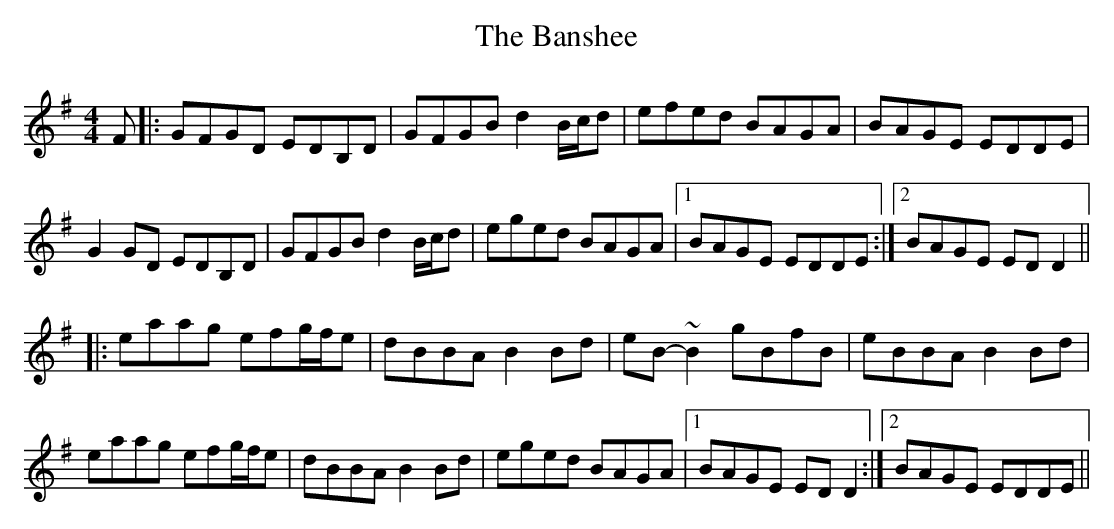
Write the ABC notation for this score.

X:1
T: The Banshee
M: 4/4
L: 1/8
K: Gmaj
F|:GFGD EDB,D|GFGB d2 B/c/d|efed BAGA|BAGE EDDE|
G2 GD EDB,D|GFGB d2 B/c/d|eged BAGA|1 BAGE EDDE :|2 BAGE ED D2||
|: eaag efg/f/e|dBBA B2 Bd|eB-~B2 gBfB|eBBA B2 Bd|
eaag efg/f/e|dBBA B2 Bd|eged BAGA|1 BAGE EDD2 :|2 BAGE EDDE||
